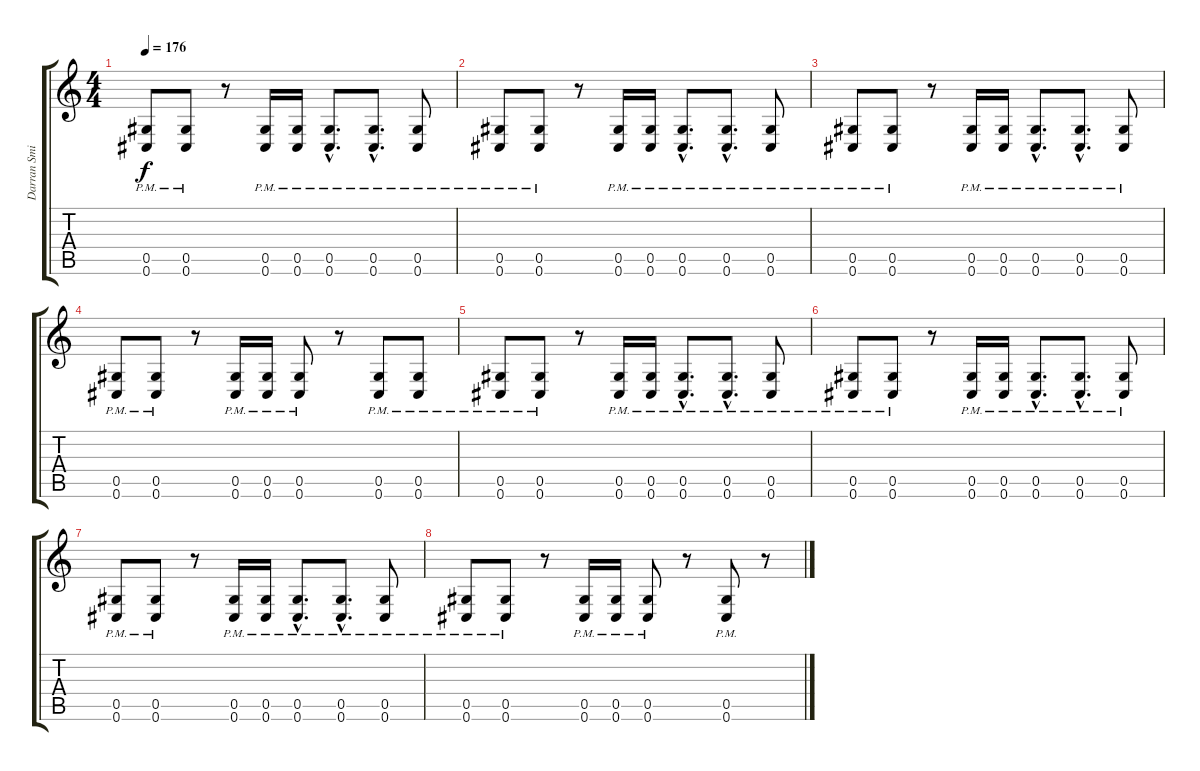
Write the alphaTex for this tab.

\track ("Darran Smith (guitar)" "Darran Smi") {instrument distortionguitar}
\staff {score tabs}
\tuning (Eb4 Bb3 Gb3 Db3 Ab2 Db2) {hide}
\ts (4 4)
\tempo 176
\clef g2
\ks c
(0.5{pm} 0.6{pm}).8{dy f} (0.5{pm} 0.6{pm}).8 r.8 (0.5{pm} 0.6{pm}).16 (0.5{pm} 0.6{pm}).16 (0.5{hac pm} 0.6{hac pm}).8{d} (0.5{hac pm} 0.6{hac pm}).8{d} (0.5{pm} 0.6{pm}).8 |
(0.5{pm} 0.6{pm}).8 (0.5{pm} 0.6{pm}).8 r.8 (0.5{pm} 0.6{pm}).16 (0.5{pm} 0.6{pm}).16 (0.5{hac pm} 0.6{hac pm}).8{d} (0.5{hac pm} 0.6{hac pm}).8{d} (0.5{pm} 0.6{pm}).8 |
(0.5{pm} 0.6{pm}).8 (0.5{pm} 0.6{pm}).8 r.8 (0.5{pm} 0.6{pm}).16 (0.5{pm} 0.6{pm}).16 (0.5{hac pm} 0.6{hac pm}).8{d} (0.5{hac pm} 0.6{hac pm}).8{d} (0.5{pm} 0.6{pm}).8 |
(0.5{pm} 0.6{pm}).8 (0.5{pm} 0.6{pm}).8 r.8 (0.5{pm} 0.6{pm}).16 (0.5{pm} 0.6{pm}).16 (0.5{pm} 0.6{pm}).8 r.8 (0.5{pm} 0.6{pm}).8 (0.5{pm} 0.6{pm}).8 |
(0.5{pm} 0.6{pm}).8 (0.5{pm} 0.6{pm}).8 r.8 (0.5{pm} 0.6{pm}).16 (0.5{pm} 0.6{pm}).16 (0.5{hac pm} 0.6{hac pm}).8{d} (0.5{hac pm} 0.6{hac pm}).8{d} (0.5{pm} 0.6{pm}).8 |
(0.5{pm} 0.6{pm}).8 (0.5{pm} 0.6{pm}).8 r.8 (0.5{pm} 0.6{pm}).16 (0.5{pm} 0.6{pm}).16 (0.5{hac pm} 0.6{hac pm}).8{d} (0.5{hac pm} 0.6{hac pm}).8{d} (0.5{pm} 0.6{pm}).8 |
(0.5{pm} 0.6{pm}).8 (0.5{pm} 0.6{pm}).8 r.8 (0.5{pm} 0.6{pm}).16 (0.5{pm} 0.6{pm}).16 (0.5{hac pm} 0.6{hac pm}).8{d} (0.5{hac pm} 0.6{hac pm}).8{d} (0.5{pm} 0.6{pm}).8 |
(0.5{pm} 0.6{pm}).8 (0.5{pm} 0.6{pm}).8 r.8 (0.5{pm} 0.6{pm}).16 (0.5{pm} 0.6{pm}).16 (0.5{pm} 0.6{pm}).8 r.8 (0.5{pm} 0.6{pm}).8 r.8
